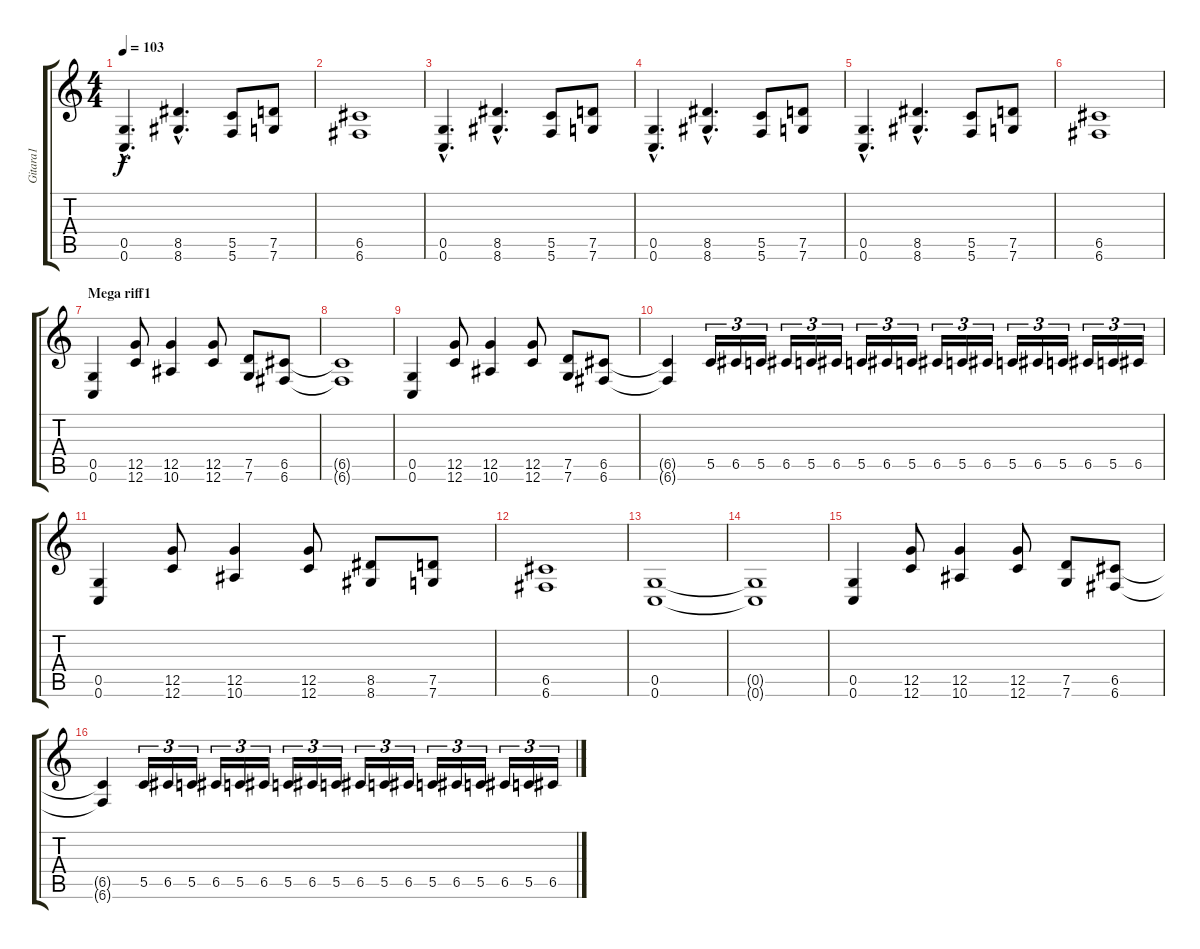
\track ("Gitara1" "Gitara1") {instrument distortionguitar}
\staff {score tabs}
\tuning (D4 A3 F3 C3 G2 C2) {hide}
\ts (4 4)
\tempo 103
\clef g2
\ks c
(0.5{hac} 0.6{hac}).4{d dy f} (8.5{hac} 8.6{hac}).4{d} (5.5 5.6).8 (7.5 7.6).8 |
(6.5 6.6).1 |
(0.5{hac} 0.6{hac}).4{d} (8.5{hac} 8.6{hac}).4{d} (5.5 5.6).8 (7.5 7.6).8 |
(0.5{hac} 0.6{hac}).4{d} (8.5{hac} 8.6{hac}).4{d} (5.5 5.6).8 (7.5 7.6).8 |
(0.5{hac} 0.6{hac}).4{d} (8.5{hac} 8.6{hac}).4{d} (5.5 5.6).8 (7.5 7.6).8 |
(6.5 6.6).1 |
\section ("" "Mega riff1")
(0.5 0.6).4 (12.5 12.6).8 (12.5 10.6).4 (12.5 12.6).8 (7.5 7.6).8 (6.5 6.6).8 |
(6.5{t} 6.6{t}).1 |
(0.5 0.6).4 (12.5 12.6).8 (12.5 10.6).4 (12.5 12.6).8 (7.5 7.6).8 (6.5 6.6).8 |
(6.5{t} 6.6{t}).4 5.5.16{tu (3 2)} 6.5.16{tu (3 2)} 5.5.16{tu (3 2)} 6.5.16{tu (3 2)} 5.5.16{tu (3 2)} 6.5.16{tu (3 2)} 5.5.16{tu (3 2)} 6.5.16{tu (3 2)} 5.5.16{tu (3 2)} 6.5.16{tu (3 2)} 5.5.16{tu (3 2)} 6.5.16{tu (3 2)} 5.5.16{tu (3 2)} 6.5.16{tu (3 2)} 5.5.16{tu (3 2)} 6.5.16{tu (3 2)} 5.5.16{tu (3 2)} 6.5.16{tu (3 2)} |
(0.5 0.6).4 (12.5 12.6).8 (12.5 10.6).4 (12.5 12.6).8 (8.5 8.6).8 (7.5 7.6).8 |
(6.5 6.6).1 |
(0.5 0.6).1 |
(0.5{t} 0.6{t}).1 |
(0.5 0.6).4 (12.5 12.6).8 (12.5 10.6).4 (12.5 12.6).8 (7.5 7.6).8 (6.5 6.6).8 |
(6.5{t} 6.6{t}).4 5.5.16{tu (3 2)} 6.5.16{tu (3 2)} 5.5.16{tu (3 2)} 6.5.16{tu (3 2)} 5.5.16{tu (3 2)} 6.5.16{tu (3 2)} 5.5.16{tu (3 2)} 6.5.16{tu (3 2)} 5.5.16{tu (3 2)} 6.5.16{tu (3 2)} 5.5.16{tu (3 2)} 6.5.16{tu (3 2)} 5.5.16{tu (3 2)} 6.5.16{tu (3 2)} 5.5.16{tu (3 2)} 6.5.16{tu (3 2)} 5.5.16{tu (3 2)} 6.5.16{tu (3 2)}
